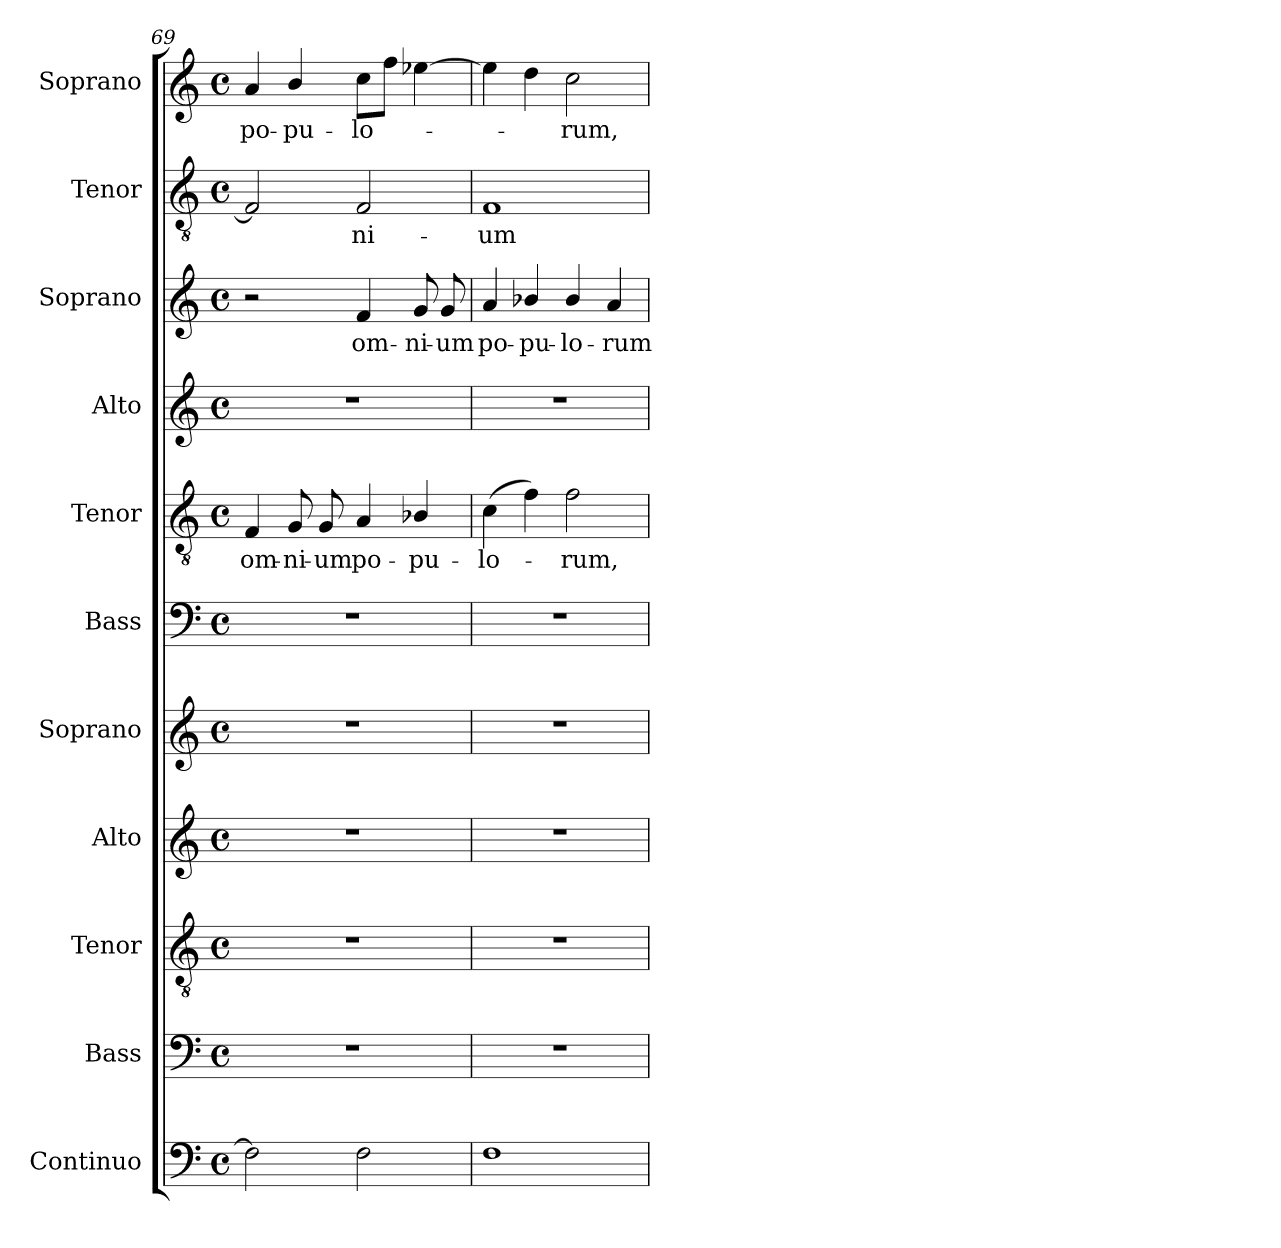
**kern	**kern	**kern	**kern	**kern	**kern	**kern	**text	**kern	**kern	**text	**kern	**text	**kern	**text
*part11	*part10	*part9	*part8	*part7	*part6	*part5	*part5	*part4	*part3	*part3	*part2	*part2	*part1	*part1
*staff11	*staff10	*staff9	*staff8	*staff7	*staff6	*staff5	*staff5	*staff4	*staff3	*staff3	*staff2	*staff2	*staff1	*staff1
*I"Continuo	*I"Bass	*I"Tenor	*I"Alto	*I"Soprano	*I"Bass	*I"Tenor	*	*I"Alto	*I"Soprano	*	*I"Tenor	*	*I"Soprano	*
*I'Cont.	*I'B.	*I'T.	*I'A.	*I'S.	*I'B.	*I'T.	*	*I'A.	*I'S.	*	*I'T.	*	*I'S.	*
!!LO:LB:g=z
*clefF4	*clefF4	*clefGv2	*clefG2	*clefG2	*clefF4	*clefGv2	*	*clefG2	*clefG2	*	*clefGv2	*	*clefG2	*
*	*	*ITrd7c12	*	*	*	*ITrd7c12	*	*	*	*	*ITrd7c12	*	*	*
*k[]	*k[]	*k[]	*k[]	*k[]	*k[]	*k[]	*	*k[]	*k[]	*	*k[]	*	*k[]	*
*C:	*C:	*C:	*C:	*C:	*C:	*C:	*	*C:	*C:	*	*C:	*	*C:	*
*M4/4	*M4/4	*M4/4	*M4/4	*M4/4	*M4/4	*M4/4	*	*M4/4	*M4/4	*	*M4/4	*	*M4/4	*
*met(c)	*met(c)	*met(c)	*met(c)	*met(c)	*met(c)	*met(c)	*	*met(c)	*met(c)	*	*met(c)	*	*met(c)	*
=69	=69	=69	=69	=69	=69	=69	=69	=69	=69	=69	=69	=69	=69	=69
!	!	!	!	!	!	!	!LO:LY:b:color=#000000	!	!	!	!	!	!	!
!	!	!	!	!	!	!	!	!	!	!	!	!	!	!LO:LY:b:color=#000000
2Fi\]	1r	1r	1r	1r	1r	4FFi/	om-	1r	2r	.	2FFi/]	.	4ai/	po-
!	!	!	!	!	!	!	!LO:LY:b:color=#000000	!	!	!	!	!	!	!
!	!	!	!	!	!	!	!	!	!	!	!	!	!	!LO:LY:b:color=#000000
.	.	.	.	.	.	8GGi/	-ni-	.	.	.	.	.	4bi/	-pu-
!	!	!	!	!	!	!	!LO:LY:b:color=#000000	!	!	!	!	!	!	!
.	.	.	.	.	.	8GGi/	-um	.	.	.	.	.	.	.
!	!	!	!	!	!	!	!LO:LY:b:color=#000000	!	!	!	!	!	!	!
!	!	!	!	!	!	!	!	!	!	!LO:LY:b:color=#000000	!	!	!	!
!	!	!	!	!	!	!	!	!	!	!	!	!LO:LY:b:color=#000000	!	!
!	!	!	!	!	!	!	!	!	!	!	!	!	!	!LO:LY:b:color=#000000
2Fi\	.	.	.	.	.	4AAi/	po-	.	4fi/	om-	2FFi/	-ni-	8cci\L	-lo-
.	.	.	.	.	.	.	.	.	.	.	.	.	8ffi\J	.
!	!	!	!	!	!	!	!LO:LY:b:color=#000000	!	!	!	!	!	!	!
!	!	!	!	!	!	!	!	!	!	!LO:LY:b:color=#000000	!	!	!	!
.	.	.	.	.	.	4BB-Xi/	-pu-	.	8gi/	-ni-	.	.	[4ee-Xi\	.
!	!	!	!	!	!	!	!	!	!	!LO:LY:b:color=#000000	!	!	!	!
.	.	.	.	.	.	.	.	.	8gi/	-um	.	.	.	.
=70	=70	=70	=70	=70	=70	=70	=70	=70	=70	=70	=70	=70	=70	=70
!	!	!	!	!	!	!	!LO:LY:b:color=#000000	!	!	!	!	!	!	!
!	!	!	!	!	!	!	!	!	!	!LO:LY:b:color=#000000	!	!	!	!
!	!	!	!	!	!	!	!	!	!	!	!	!LO:LY:b:color=#000000	!	!
1Fi	1r	1r	1r	1r	1r	(4Ci\	-lo-	1r	4ai/	po-	1FFi	-um	4ee-i\]	.
!	!	!	!	!	!	!	!	!	!	!LO:LY:b:color=#000000	!	!	!	!
.	.	.	.	.	.	4Fi\)	.	.	4b-Xi/	-pu-	.	.	4ddi\	.
!	!	!	!	!	!	!	!LO:LY:b:color=#000000	!	!	!	!	!	!	!
!	!	!	!	!	!	!	!	!	!	!LO:LY:b:color=#000000	!	!	!	!
!	!	!	!	!	!	!	!	!	!	!	!	!	!	!LO:LY:b:color=#000000
.	.	.	.	.	.	2Fi\	-rum,	.	4b-i/	-lo-	.	.	2cci\	-rum,
!	!	!	!	!	!	!	!	!	!	!LO:LY:b:color=#000000	!	!	!	!
.	.	.	.	.	.	.	.	.	4ai/	-rum	.	.	.	.
=	=	=	=	=	=	=	=	=	=	=	=	=	=	=
*-	*-	*-	*-	*-	*-	*-	*-	*-	*-	*-	*-	*-	*-	*-
